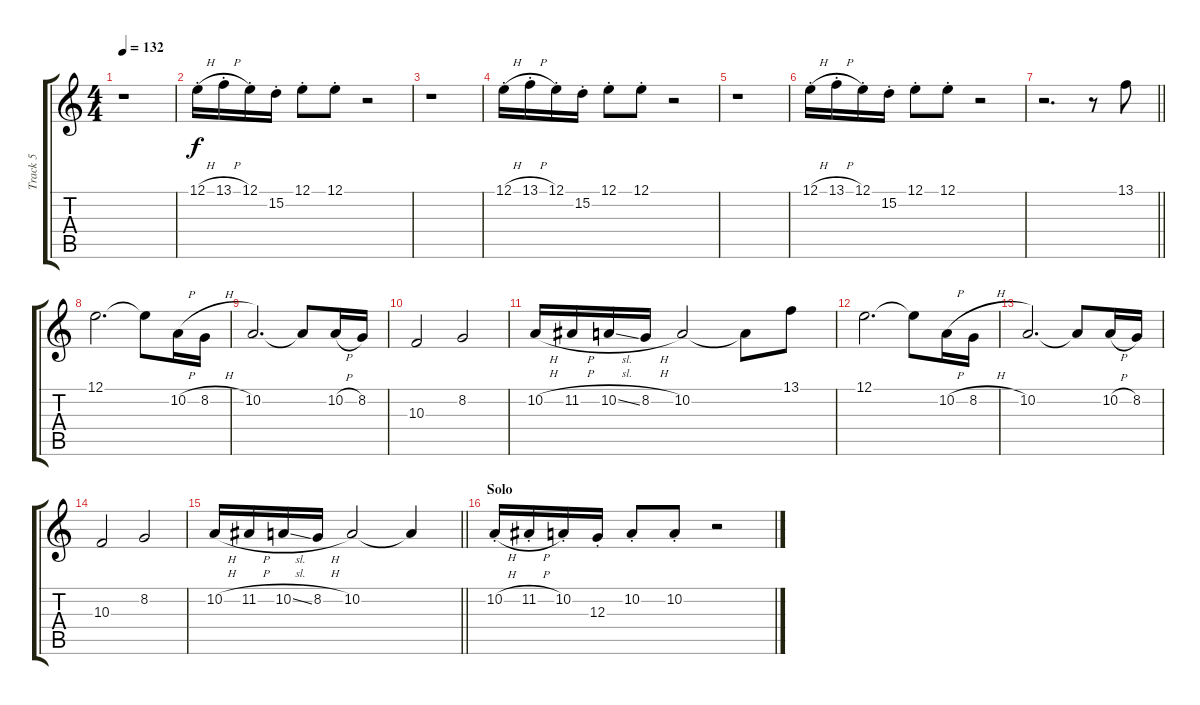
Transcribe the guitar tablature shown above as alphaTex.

\track ("Track 5" "Track 5") {instrument brasssection}
\staff {score tabs}
\tuning (E4 B3 G3 D3 A2 E2) {hide}
\ts (4 4)
\tempo 132
\clef g2
\ks c
r.1{dy f} |
12.1{h st}.16 13.1{h st}.16 12.1{st}.16 15.2{st}.16 12.1{st}.8 12.1{st}.8 r.2 |
r.1 |
12.1{h st}.16 13.1{h st}.16 12.1{st}.16 15.2{st}.16 12.1{st}.8 12.1{st}.8 r.2 |
r.1 |
12.1{h st}.16 13.1{h st}.16 12.1{st}.16 15.2{st}.16 12.1{st}.8 12.1{st}.8 r.2 |
\barLineRight lightlight
r.2{d} r.8 13.1.8 |
12.1.2{d} 12.1{t}.8 10.2{h}.16 8.2{h}.16 |
10.2.2{d} 10.2{t}.8 10.2{h}.16 8.2.16 |
10.3.2 8.2.2 |
10.2{h}.16 11.2{h}.16 10.2{sl}.16 8.2{h}.16 10.2.2 10.2{t}.8 13.1.8 |
12.1.2{d} 12.1{t}.8 10.2{h}.16 8.2{h}.16 |
10.2.2{d} 10.2{t}.8 10.2{h}.16 8.2.16 |
10.3.2 8.2.2 |
\barLineRight lightlight
10.2{h}.16 11.2{h}.16 10.2{sl}.16 8.2{h}.16 10.2.2 10.2{t}.4 |
\section ("" "Solo")
10.2{h st}.16 11.2{h st}.16 10.2{st}.16 12.3{st}.16 10.2{st}.8 10.2{st}.8 r.2
